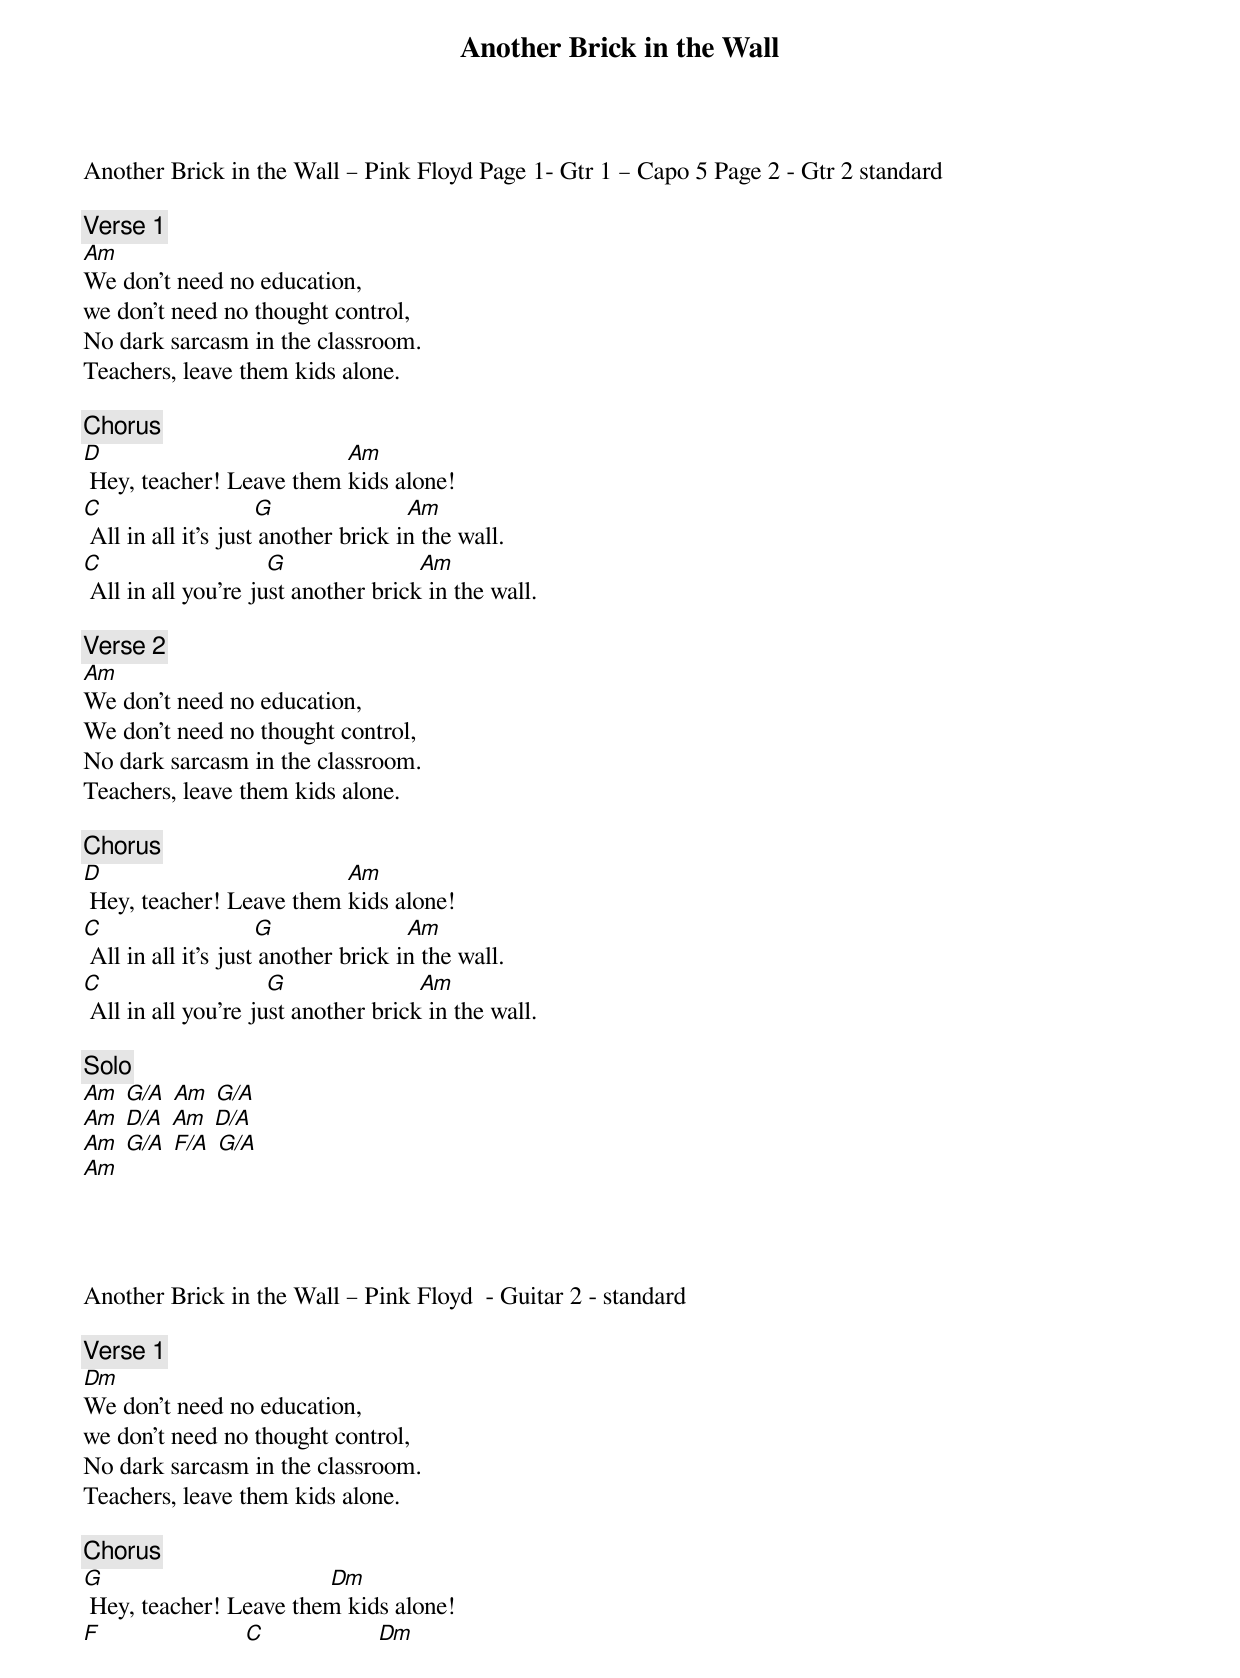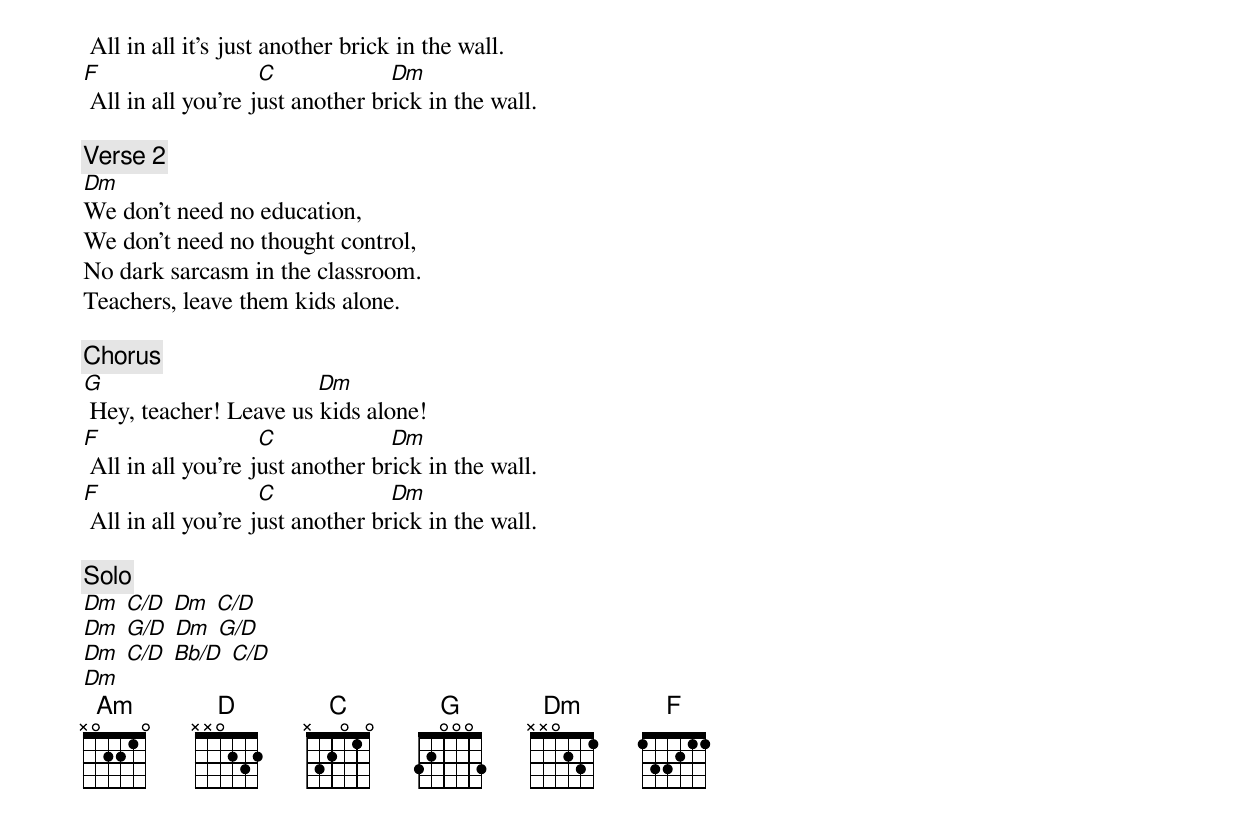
{title: Another Brick in the Wall}
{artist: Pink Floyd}
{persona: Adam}
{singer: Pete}
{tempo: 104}
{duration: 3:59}
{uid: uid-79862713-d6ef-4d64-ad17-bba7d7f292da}
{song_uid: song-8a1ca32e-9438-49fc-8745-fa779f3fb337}



Another Brick in the Wall – Pink Floyd	Page 1- Gtr 1 – Capo 5	Page 2 - Gtr 2 standard

{comment: Verse 1}
[Am]
We don't need no education,
we don't need no thought control,
No dark sarcasm in the classroom.
Teachers, leave them kids alone.

{comment: Chorus}
[D]                                    			[Am]
 Hey, teacher! Leave them kids alone!
[C]                       	[G]                  			[Am]
 All in all it's just another brick in the wall.
[C]                         	[G]                  			[Am]
 All in all you're just another brick in the wall.

{comment: Verse 2}
[Am]
We don't need no education,
We don't need no thought control,
No dark sarcasm in the classroom.
Teachers, leave them kids alone.

{comment: Chorus}
[D]                                    			[Am]
 Hey, teacher! Leave them kids alone!
[C]                       	[G]                  			[Am]
 All in all it's just another brick in the wall.
[C]                         	[G]                  			[Am]
 All in all you're just another brick in the wall.

{comment: Solo}
[Am] [G/A] [Am] [G/A]
[Am] [D/A] [Am] [D/A]
[Am] [G/A] [F/A] [G/A]
[Am]




Another Brick in the Wall – Pink Floyd  - Guitar 2 - standard

{comment: Verse 1}
[Dm]
We don't need no education,
we don't need no thought control,
No dark sarcasm in the classroom.
Teachers, leave them kids alone.

{comment: Chorus}
[G]                                    [Dm]
 Hey, teacher! Leave them kids alone!
[F]                       [C]                  [Dm]
 All in all it's just another brick in the wall.
[F]                         [C]                  [Dm]
 All in all you're just another brick in the wall.

{comment: Verse 2}
[Dm]
We don't need no education,
We don't need no thought control,
No dark sarcasm in the classroom.
Teachers, leave them kids alone.

{comment: Chorus}
[G]                                  [Dm]
 Hey, teacher! Leave us kids alone!
[F]                         [C]                  [Dm]
 All in all you're just another brick in the wall.
[F]                         [C]                  [Dm]
 All in all you're just another brick in the wall.

{comment: Solo}
[Dm] [C/D] [Dm] [C/D]
[Dm] [G/D] [Dm] [G/D]
[Dm] [C/D] [Bb/D] [C/D]
[Dm]
